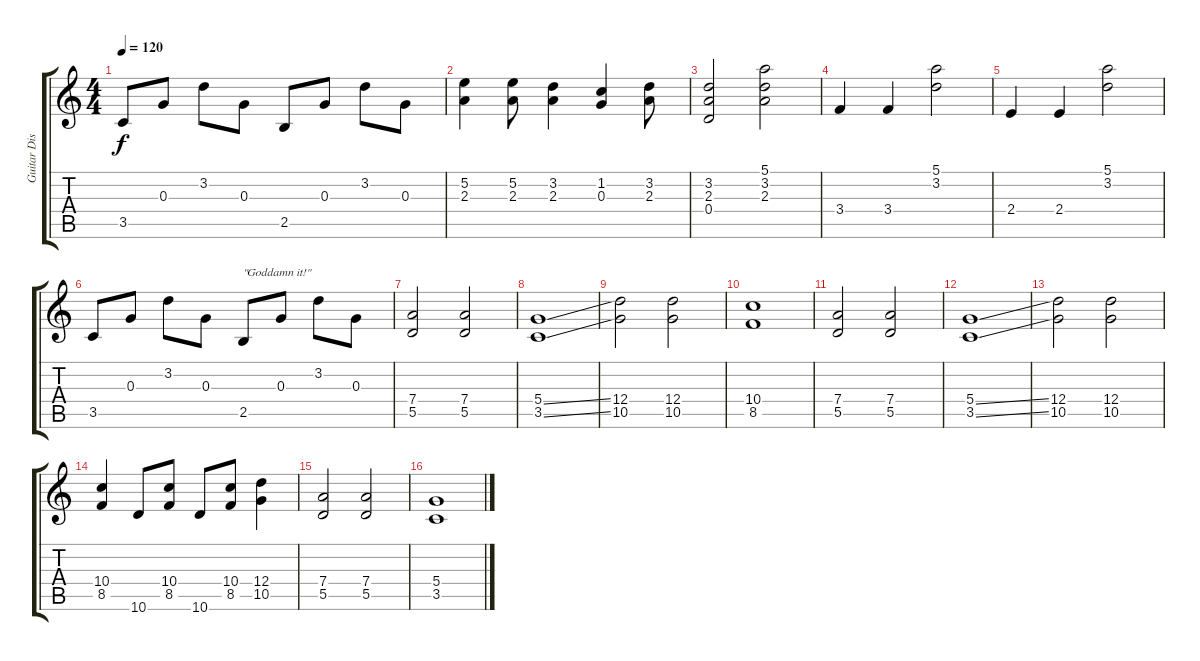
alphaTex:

\track ("Guitar Disto" "Guitar Dis") {instrument distortionguitar}
\staff {score tabs}
\tuning (E4 B3 G3 D3 A2 E2) {hide}
\ts (4 4)
\tempo 120
\clef g2
\ks c
3.5.8{dy f} 0.3.8 3.2.8 0.3.8 2.5.8 0.3.8 3.2.8 0.3.8 |
(5.2 2.3).4 (5.2 2.3).8 (3.2 2.3).4 (1.2 0.3).4 (3.2 2.3).8 |
(3.2 2.3 0.4).2 (5.1 3.2 2.3).2 |
3.4.4 3.4.4 (5.1 3.2).2 |
2.4.4 2.4.4 (5.1 3.2).2 |
3.5.8 0.3.8 3.2.8 0.3.8 2.5.8{txt "\"Goddamn it!\""} 0.3.8 3.2.8 0.3.8 |
(7.4 5.5).2 (7.4 5.5).2 |
(5.4{ss} 3.5{ss}).1 |
(12.4 10.5).2 (12.4 10.5).2 |
(10.4 8.5).1 |
(7.4 5.5).2 (7.4 5.5).2 |
(5.4{ss} 3.5{ss}).1 |
(12.4 10.5).2 (12.4 10.5).2 |
(10.4 8.5).4 10.6.8 (10.4 8.5).8 10.6.8 (10.4 8.5).8 (12.4 10.5).4 |
(7.4 5.5).2 (7.4 5.5).2 |
(5.4{ss} 3.5{ss}).1
